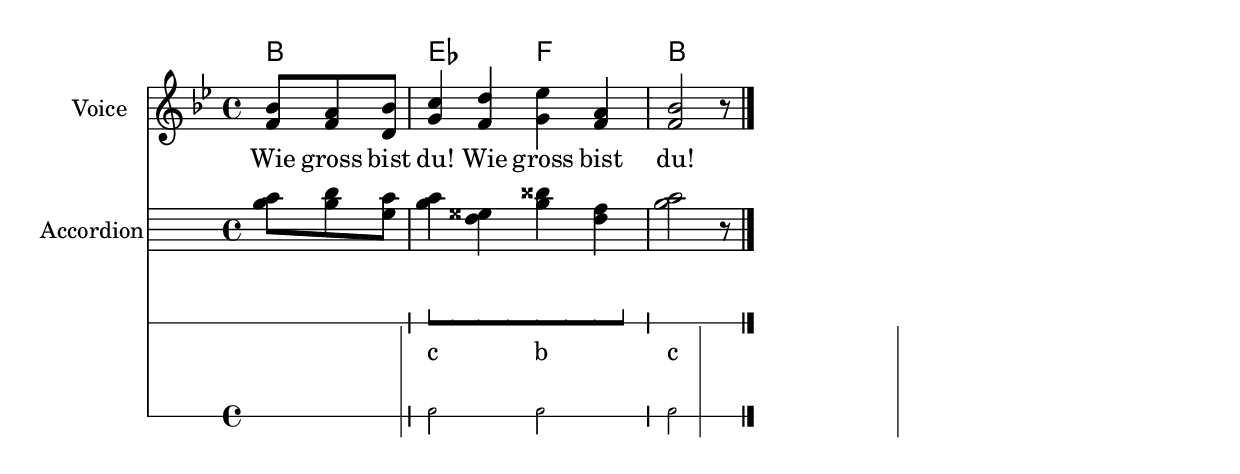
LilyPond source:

% DO NOT EDIT this file manually; it is automatically
% generated from Documentation/snippets/new
% Make any changes in Documentation/snippets/new/
% and then run scripts/auxiliar/makelsr.py
%
% This file is in the public domain.
%% Note: this file works from version 2.17.6
\version "2.17.6"

\header {
  lsrtags = "template, real-music, specific-notation"

  texidoc = "
A template to write a score for a diatonic accordion.

- There is a horizontal staff indicating if the accordion must be
pushed (thick line) or pulled (thin line)

- There is a small rhythmic staff with lyrics that describes the bass
buttons to press. The bar lines are made from gridlines

- The tabulator staff for diatonic accordions shows the geographic
position of the buttons and not (as for every other instrument) the
pitch of the notes; the keys on the melody-side of the accordion are
placed in three columns and about 12 rows


In the tabulator staff notation the outermost column is described with
notes between lines, the innermost column is described with notes
between lines and a cross as accidental, and the middle column is
described with notes on a line, whereby the row in the middle is
represented on the middle line in the staff.


Some words to transpose piano notes to the diatonic accordion:


1. Every diatonic accordion is built for some keys only (for example,
for the keys of C major and F major), so it is important to transpose a
piano melody to match one of these keys. Transpose the source code, not
only the output because this code is required later on to translate it
once more to the tabulator staff. This can be done with the command
@code{displayLilyMusic}.


2. You have to alternate the push- and pull-direction of the accordion
regularly. If the player has a too long part to pull the accordion gets
broken. On the other hand, some harmonies are only available in one
direction. Considering this, decide which parts of the melody are the
push-parts and which the pull-parts.


3. For each pull- or push-part translate the piano notes to the
according tabulature representation.


This snippet comes with a useful optional macro for the jEdit text
editor.

"
  doctitle = "Score for diatonic accordion"
} % begin verbatim


verse = \lyricmode { Wie gross bist du! Wie gross bist du! }

harmonies = \new ChordNames \chordmode {
  \germanChords
  \set chordChanges = ##t
  bes8 bes8 bes8
  es2 f
  bes1
}

NoStem = { \override Stem.transparent = ##t \override Flag.transparent = ##t }
NoNoteHead = \override NoteHead.transparent = ##t
ZeroBeam = \override Beam.positions = #'(0 . 0)

staffTabLine = \new Staff \with {
  \remove "Time_signature_engraver"
  \remove "Clef_engraver"
} {
  \override Staff.StaffSymbol.line-positions = #'(0)
  % Shows one horizontal line. The vertical line (simulating a bar-line) is simulated with a gridline
  \set Staff.midiInstrument = #"choir aahs"
  \key c \major
  \relative c''
  {
    % disable the following line to see the the noteheads while writing the song
    \NoNoteHead
    \override NoteHead.no-ledgers = ##t

    % The beam between 8th-notes is used to draw the push-line
    %How to fast write the push-lines:
    %  1. write repeatedly 'c c c c c c c c |' for the whole length of the song
    %  2. uncomment the line \NoNoteHead
    %  3. compile
    %  4. Mark the positions on which push/pull changes.
    %     In the score-picture click on the position the push- or pull-part starts
    %           (on the noteHead, the cursor will change to a hand-icon).
    %     The cursor in the source code will jump just at this position.
    %   a) If a push-part starts there, replace the 'c' by an 'e['
    %   b) If a pull-part starts there, replace the 'c' by an 's'
    %  5. Switch into 'overwrite-mode' by pressing the 'ins' key.
    %  6. For the pull-parts overwrite the 'c' with 's'
    %  7. For every push-part replace the last 'c' with 'e]'
    %        8. Switch into 'insert-mode' again
    %  9. At last it should look lik e.g. (s s e[ c | c c c c c c c c | c c c c c c e] s s)
    % 10. re-enable the line \NoNoteHead
    \autoBeamOff
    \ZeroBeam
    s8 s s e[ c c c c c c e] | s s s s s
  }
}

%{
%}

% Accordion melody in tabulator score
% 1. Place a copy of the piano melody below
% 2. Separate piano melody into pull- and push-parts according to the staffTabLine you've already made
% 3. For each line: Double the line. Remark the 1st one (Keeps unchanged as reference) and then change the second line using the transformation paper
%    or the macros 'conv2diaton push.bsh' and 'conv2diaton pull.bsh'
% Tips:
% - In jEdit Search & Replace mark the Option 'Keep Dialog'

AccordionTabTwoCBesDur = {
  % pull 1
  %<f' bes'>8 <f' a'>8 <d' bes'>8 |
  <g'' a''>8 <g'' b''>8 <e'' a''>8 |
  % push 2
  %<g' c''>4 <f' d''> <g' ees''> <f' a'> |
  <g'' a''>4 <d'' eisis''> <g'' bisis''> <d'' f''> |
  % pull 3
  % <f' bes'>2 r8 }
  <g'' a''>2 r8 }

AccordionTab= { \dynamicUp
  % 1. Place a copy of the piano melody above
  % 2. Separate piano melody into pull- and push-parts according to the staffTabLine you've already made
  % 3. For each line: Double the line. Remark the 1st one (Keeps unchanged as reference) and then
  %    change the second line using the transformation paper
  % Tips:
  % - In jEdit Search & Replace mark the Option 'Keep Dialog'
  % -
  \AccordionTabTwoCBesDur
}



\layout {
  \context {
    \Score
    % The vertical line (simulating a bar-line) in
    % the staffBassRhytm is a gridline
    \consists "Grid_line_span_engraver"
  }
  \context {
    \Staff
    \consists "Grid_point_engraver"
    gridInterval = #(ly:make-moment 4 4) % 4/4 - tact. How many beats per bar
    % The following line has to be adjusted O-F-T-E-N.
    \override GridPoint.Y-extent = #'(-2 . -21)
  }
  \context {
    \ChoirStaff
    \remove "System_start_delimiter_engraver"
  }
}

staffVoice = \new Staff = astaffvoice  {
  \time 4/4
  \set Staff.instrumentName = "Voice"
  \set Staff.midiInstrument = "voice oohs"
  \key bes \major
  \partial 8*3
  \clef treble
  {
    \context Voice = "melodyVoi"
    { <f' bes'>8 <f' a'>8 <d' bes'>8 | <g' c''>4 <f' d''> <g' es''> <f' a'> | <f' bes'>2 r8 }
    \bar "|."
  }
}

staffAccordionMel =
\new Staff  \with { \remove "Clef_engraver" } {
  \accidentalStyle forget %Set the accidentals (Vorzeichen) for each note,
  %do not remember them for the rest of the measure.
  \time 4/4
  \set Staff.instrumentName="Accordion"
  \set Staff.midiInstrument="voice oohs"
  \key c \major
  \clef treble
  { \AccordionTab \bar "|." }
}

AltOn =
#(define-music-function (parser location mag) (number?)
  #{ \override Stem.length = #(* 7.0 mag)
      \override NoteHead.font-size =
#(inexact->exact (* (/ 6.0 (log 2.0)) (log mag))) #})

AltOff = {
  \revert Stem.length
  \revert NoteHead.font-size
}

BassRhytm = {s4 s8 | c2 c2 | c2 s8 }
LyricBassRhythmI=  \lyricmode { c b | c }

staffBassRhytm =
\new Staff = staffbass \with { \remove "Clef_engraver" } {
  % This is not a RhythmicStaff  because it must be possible to append lyrics.

  \override Score.GridLine.extra-offset = #'( 13.0 . 0.0 ) % x.y
  \override Staff.StaffSymbol.line-positions = #'( 0 )
  % Shows one horizontal line. The vertical line (simulating a bar-line) is simulated by a grid
  % Search for 'grid' in this page to find all related functions
  \time 4/4
  {
    \context Voice = "VoiceBassRhytm"
    \stemDown \AltOn #0.6
    \relative c''
    {
      \BassRhytm
    }
    \AltOff
    \bar "|."
  }
}

\score {
  \new ChoirStaff <<
    \harmonies
    \staffVoice
    \context Lyrics = "lmelodyVoi"
      \with { alignBelowContext = astaffvoice }
      \lyricsto melodyVoi \verse
    \staffAccordionMel
    \staffTabLine
    \staffBassRhytm
    \context Lyrics = "lBassRhytmAboveI"
      \with { alignAboveContext = staffbass }
      \lyricsto VoiceBassRhytm \LyricBassRhythmI
  >>
}
%}
